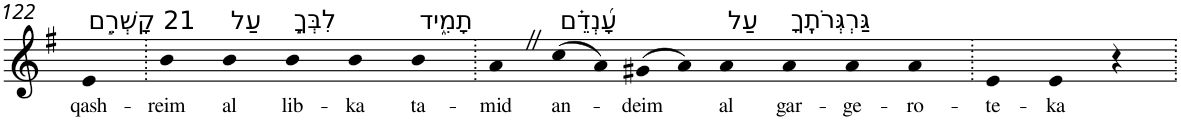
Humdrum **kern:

**kern	**text
*part1	*part1
*staff1	*staff1
*I"Piano	*
*I'Pno	*
!!LO:PB:g=z
*clefG2	*
*k[f#]	*
*G:	*
=122	=122
!LO:TX:a:t=21 קָשְׁרֵ֣ם	!
!	!LO:LY:b
4e	qash-
=123.	=123.
!	!LO:LY:b
4b	-reim
!LO:TX:a:t=עַל	!
!	!LO:LY:b
4b	al
!LO:TX:a:t=לִבְּךָ֣	!
!	!LO:LY:b
4b	lib-
!	!LO:LY:b
4b	-ka
!LO:TX:a:t=תָמִ֑יד	!
!	!LO:LY:b
4b	ta-
=124.	=124.
!	!LO:LY:b
4aZ	-mid
!LO:TX:a:t=עָ֝נְדֵ֗ם	!
!	!LO:LY:b
(>8cc	an-
8a)	.
!	!LO:LY:b
(>8g#X	-deim
8a)	.
!LO:TX:a:t=עַל	!
!	!LO:LY:b
4a	al
!LO:TX:a:t=גַּרְגְּרֹתֶֽךָ	!
!	!LO:LY:b
4a	gar-
!	!LO:LY:b
4a	-ge-
!	!LO:LY:b
4a	-ro-
=125.	=125.
!	!LO:LY:b
4e	-te-
!	!LO:LY:b
4e	-ka
4r	.
=.	=.
*-	*-
